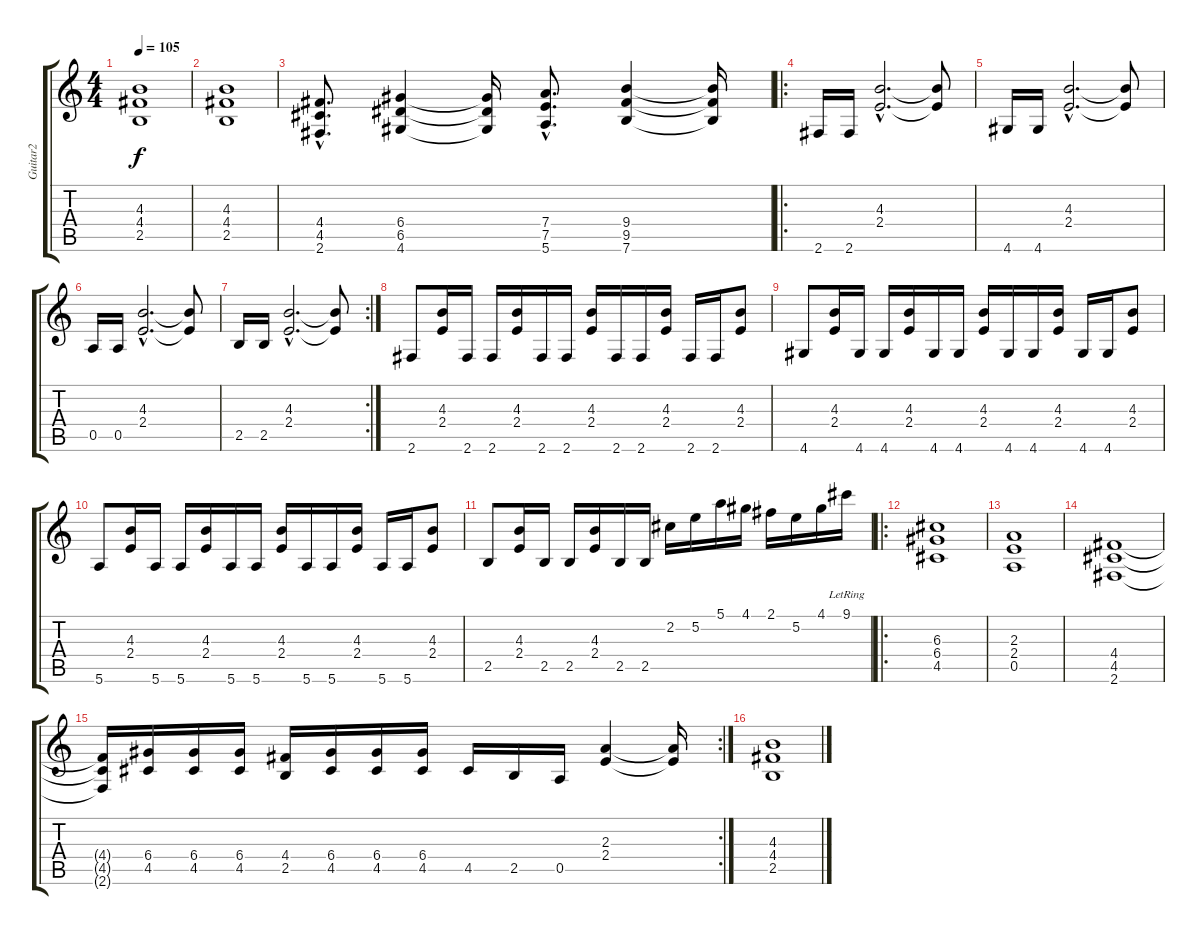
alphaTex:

\track ("Guitar2" "Guitar2") {instrument distortionguitar}
\staff {score tabs}
\tuning (E4 B3 G3 D3 A2 E2) {hide}
\ts (4 4)
\tempo 105
\clef g2
\ks c
(4.3 4.4 2.5).1{dy f} |
(4.3 4.4 2.5).1 |
(4.4{hac} 4.5{hac} 2.6{hac}).8{d} (6.4 6.5 4.6).4 (6.4{t} 6.5{t} 4.6{t}).16 (7.4{hac} 7.5{hac} 5.6{hac}).8{d} (9.4 9.5 7.6).4 (9.4{t} 9.5{t} 7.6{t}).16 |
\ro
2.6.16 2.6.16 (4.3{hac} 2.4{hac}).2{d} (4.3{t} 2.4{t}).8 |
4.6.16 4.6.16 (4.3{hac} 2.4{hac}).2{d} (4.3{t} 2.4{t}).8 |
0.5.16 0.5.16 (4.3{hac} 2.4{hac}).2{d} (4.3{t} 2.4{t}).8 |
\rc 2
2.5.16 2.5.16 (4.3{hac} 2.4{hac}).2{d} (4.3{t} 2.4{t}).8 |
2.6.8 (4.3 2.4).16 2.6.16 2.6.16 (4.3 2.4).16 2.6.16 2.6.16 (4.3 2.4).16 2.6.16 2.6.16 (4.3 2.4).16 2.6.16 2.6.16 (4.3 2.4).8 |
4.6.8 (4.3 2.4).16 4.6.16 4.6.16 (4.3 2.4).16 4.6.16 4.6.16 (4.3 2.4).16 4.6.16 4.6.16 (4.3 2.4).16 4.6.16 4.6.16 (4.3 2.4).8 |
5.6.8 (4.3 2.4).16 5.6.16 5.6.16 (4.3 2.4).16 5.6.16 5.6.16 (4.3 2.4).16 5.6.16 5.6.16 (4.3 2.4).16 5.6.16 5.6.16 (4.3 2.4).8 |
2.5.8 (4.3 2.4).16 2.5.16 2.5.16 (4.3 2.4).16 2.5.16 2.5.16 2.2.16 5.2.16 5.1.16 4.1.16 2.1.16 5.2.16 4.1.16 9.1{lr}.16 |
\ro
(6.3 6.4 4.5).1 |
(2.3 2.4 0.5).1 |
(4.4 4.5 2.6).1 |
\rc 2
(4.4{t} 4.5{t} 2.6{t}).16 (6.4 4.5).16 (6.4 4.5).16 (6.4 4.5).16 (4.4 2.5).16 (6.4 4.5).16 (6.4 4.5).16 (6.4 4.5).16 4.5.16 2.5.16 0.5.16 (2.3 2.4).4 (2.3{t} 2.4{t}).16 |
(4.3 4.4 2.5).1
